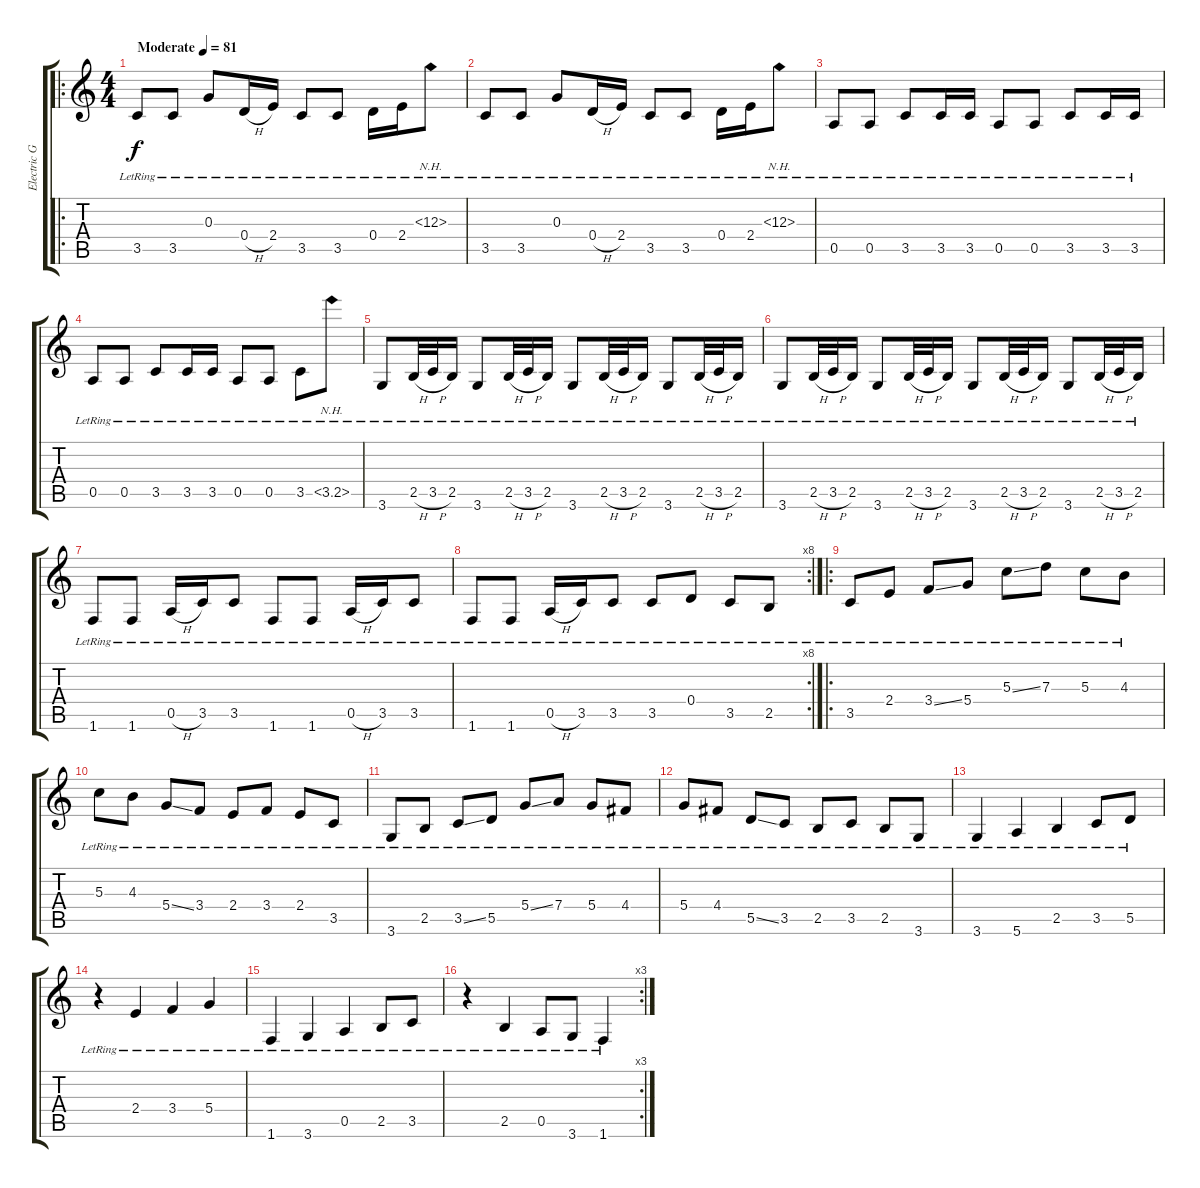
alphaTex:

\track ("Electric Guitar" "Electric G") {instrument electricguitarclean}
\staff {score tabs}
\tuning (E4 B3 G3 D3 A2 E2) {hide}
\ro
\ts (4 4)
\tempo (81 "Moderate")
\clef g2
\ks c
3.5{lr}.8{dy f instrument electricguitarclean} 3.5{lr}.8 0.3{lr}.8 0.4{h lr}.16 2.4{lr}.16 3.5{lr}.8 3.5{lr}.8 0.4{lr}.16 2.4{lr}.16 0.3{nh lr}.8 |
3.5{lr}.8 3.5{lr}.8 0.3{lr}.8 0.4{h lr}.16 2.4{lr}.16 3.5{lr}.8 3.5{lr}.8 0.4{lr}.16 2.4{lr}.16 0.3{nh lr}.8 |
0.5{lr}.8 0.5{lr}.8 3.5{lr}.8 3.5{lr}.16 3.5{lr}.16 0.5{lr}.8 0.5{lr}.8 3.5{lr}.8 3.5{lr}.16 3.5{lr}.16 |
0.5{lr}.8 0.5{lr}.8 3.5{lr}.8 3.5{lr}.16 3.5{lr}.16 0.5{lr}.8 0.5{lr}.8 3.5{lr}.8 3.5{nh lr}.8 |
3.6{lr}.8 2.5{h lr}.32 3.5{h lr}.32 2.5{lr}.16 3.6{lr}.8 2.5{h lr}.32 3.5{h lr}.32 2.5{lr}.16 3.6{lr}.8 2.5{h lr}.32 3.5{h lr}.32 2.5{lr}.16 3.6{lr}.8 2.5{h lr}.32 3.5{h lr}.32 2.5{lr}.16 |
3.6{lr}.8 2.5{h lr}.32 3.5{h lr}.32 2.5{lr}.16 3.6{lr}.8 2.5{h lr}.32 3.5{h lr}.32 2.5{lr}.16 3.6{lr}.8 2.5{h lr}.32 3.5{h lr}.32 2.5{lr}.16 3.6{lr}.8 2.5{h lr}.32 3.5{h lr}.32 2.5{lr}.16 |
1.6{lr}.8 1.6{lr}.8 0.5{h lr}.16 3.5{lr}.16 3.5{lr}.8 1.6{lr}.8 1.6{lr}.8 0.5{h lr}.16 3.5{lr}.16 3.5{lr}.8 |
\rc 8
1.6{lr}.8 1.6{lr}.8 0.5{h lr}.16 3.5{lr}.16 3.5{lr}.8 3.5{lr}.8 0.4{lr}.8 3.5{lr}.8 2.5{lr}.8 |
\ro
3.5{lr}.8 2.4{lr}.8 3.4{ss lr}.8 5.4{lr}.8 5.3{ss lr}.8 7.3{lr}.8 5.3{lr}.8 4.3{lr}.8 |
5.3{lr}.8 4.3{lr}.8 5.4{ss lr}.8 3.4{lr}.8 2.4{lr}.8 3.4{lr}.8 2.4{lr}.8 3.5{lr}.8 |
3.6{lr}.8 2.5{lr}.8 3.5{ss lr}.8 5.5{lr}.8 5.4{ss lr}.8 7.4{lr}.8 5.4{lr}.8 4.4{lr}.8 |
5.4{lr}.8 4.4{lr}.8 5.5{ss lr}.8 3.5{lr}.8 2.5{lr}.8 3.5{lr}.8 2.5{lr}.8 3.6{lr}.8 |
3.6{lr}.4 5.6{lr}.4 2.5{lr}.4 3.5{lr}.8 5.5{lr}.8 |
r.4 2.4{lr}.4 3.4{lr}.4 5.4{lr}.4 |
1.6{lr}.4 3.6{lr}.4 0.5{lr}.4 2.5{lr}.8 3.5{lr}.8 |
\rc 3
r.4 2.5{lr}.4 0.5{lr}.8 3.6{lr}.8 1.6{lr}.4
